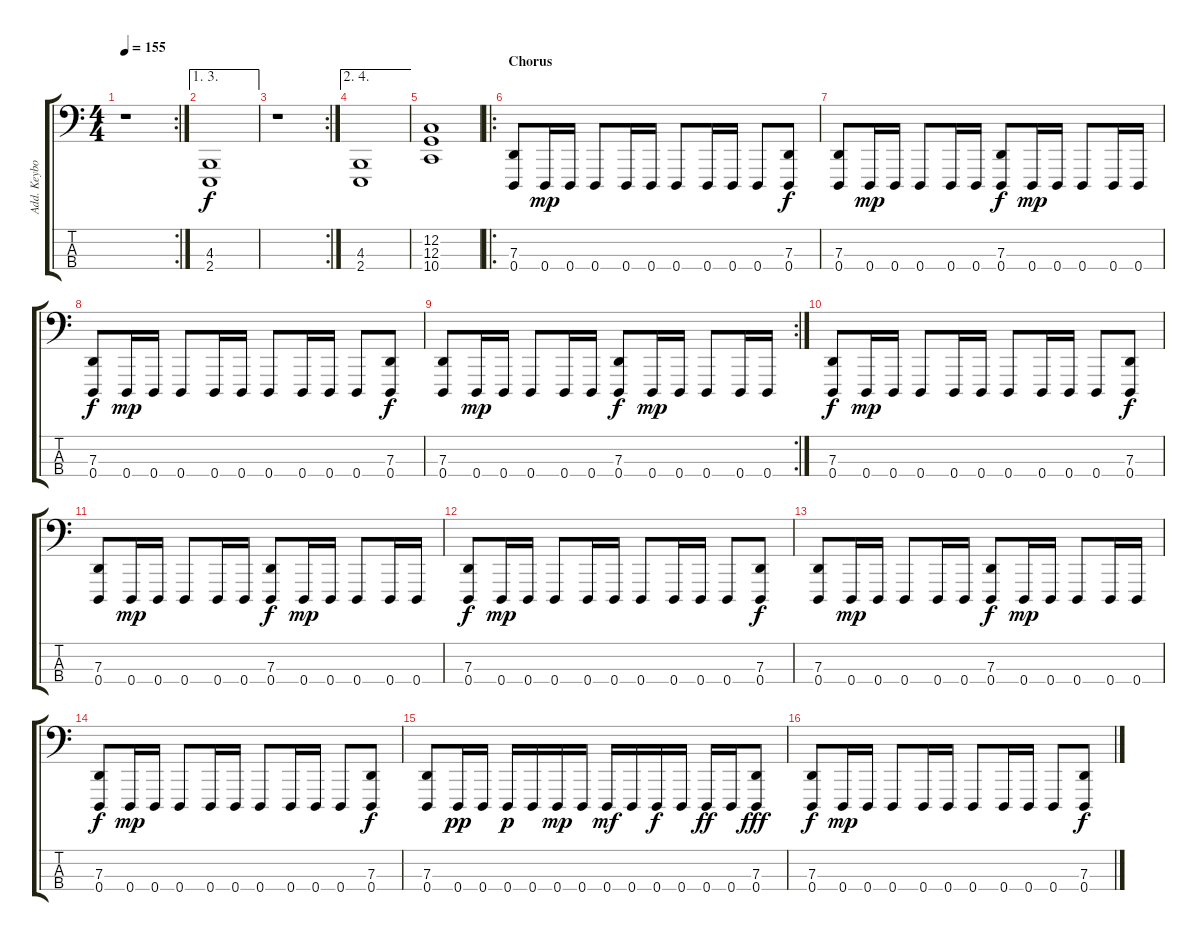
\track ("Add. Keyboards" "Add. Keybo") {instrument timpani}
\staff {score tabs}
\tuning (F2 C2 G1 D1) {hide}
\rc 2
\ts (4 4)
\tempo 155
\clef f4
\ks c
r.1{dy f} |
\ae (1 3)
(4.3 2.4).1 |
\rc 2
r.1 |
\ae (2 4)
(4.3 2.4).1 |
(12.2 12.3 10.4).1{instrument reversecymbal} |
\ro
\section ("" "Chorus")
(7.3 0.4).8{volume 13 instrument timpani} 0.4.16{dy mp} 0.4.16 0.4.8 0.4.16 0.4.16 0.4.8 0.4.16 0.4.16 0.4.8 (7.3 0.4).8{dy f} |
(7.3 0.4).8{volume 13 instrument timpani} 0.4.16{dy mp} 0.4.16 0.4.8 0.4.16 0.4.16 (7.3 0.4).8{dy f} 0.4.16{dy mp} 0.4.16 0.4.8 0.4.16 0.4.16 |
(7.3 0.4).8{dy f volume 13 instrument timpani} 0.4.16{dy mp} 0.4.16 0.4.8 0.4.16 0.4.16 0.4.8 0.4.16 0.4.16 0.4.8 (7.3 0.4).8{dy f} |
\rc 2
(7.3 0.4).8{volume 13 instrument timpani} 0.4.16{dy mp} 0.4.16 0.4.8 0.4.16 0.4.16 (7.3 0.4).8{dy f} 0.4.16{dy mp} 0.4.16 0.4.8 0.4.16 0.4.16 |
(7.3 0.4).8{dy f volume 13 instrument timpani} 0.4.16{dy mp} 0.4.16 0.4.8 0.4.16 0.4.16 0.4.8 0.4.16 0.4.16 0.4.8 (7.3 0.4).8{dy f} |
(7.3 0.4).8{volume 13 instrument timpani} 0.4.16{dy mp} 0.4.16 0.4.8 0.4.16 0.4.16 (7.3 0.4).8{dy f} 0.4.16{dy mp} 0.4.16 0.4.8 0.4.16 0.4.16 |
(7.3 0.4).8{dy f volume 13 instrument timpani} 0.4.16{dy mp} 0.4.16 0.4.8 0.4.16 0.4.16 0.4.8 0.4.16 0.4.16 0.4.8 (7.3 0.4).8{dy f} |
(7.3 0.4).8{volume 13 instrument timpani} 0.4.16{dy mp} 0.4.16 0.4.8 0.4.16 0.4.16 (7.3 0.4).8{dy f} 0.4.16{dy mp} 0.4.16 0.4.8 0.4.16 0.4.16 |
(7.3 0.4).8{dy f volume 13 instrument timpani} 0.4.16{dy mp} 0.4.16 0.4.8 0.4.16 0.4.16 0.4.8 0.4.16 0.4.16 0.4.8 (7.3 0.4).8{dy f} |
(7.3 0.4).8{volume 13 instrument timpani} 0.4.16{dy pp} 0.4.16 0.4.16{dy p} 0.4.16 0.4.16{dy mp} 0.4.16 0.4.16{dy mf} 0.4.16 0.4.16{dy f} 0.4.16 0.4.16{dy ff} 0.4.16 (7.3 0.4).8{dy fff} |
(7.3 0.4).8{dy f volume 13 instrument timpani} 0.4.16{dy mp} 0.4.16 0.4.8 0.4.16 0.4.16 0.4.8 0.4.16 0.4.16 0.4.8 (7.3 0.4).8{dy f}
